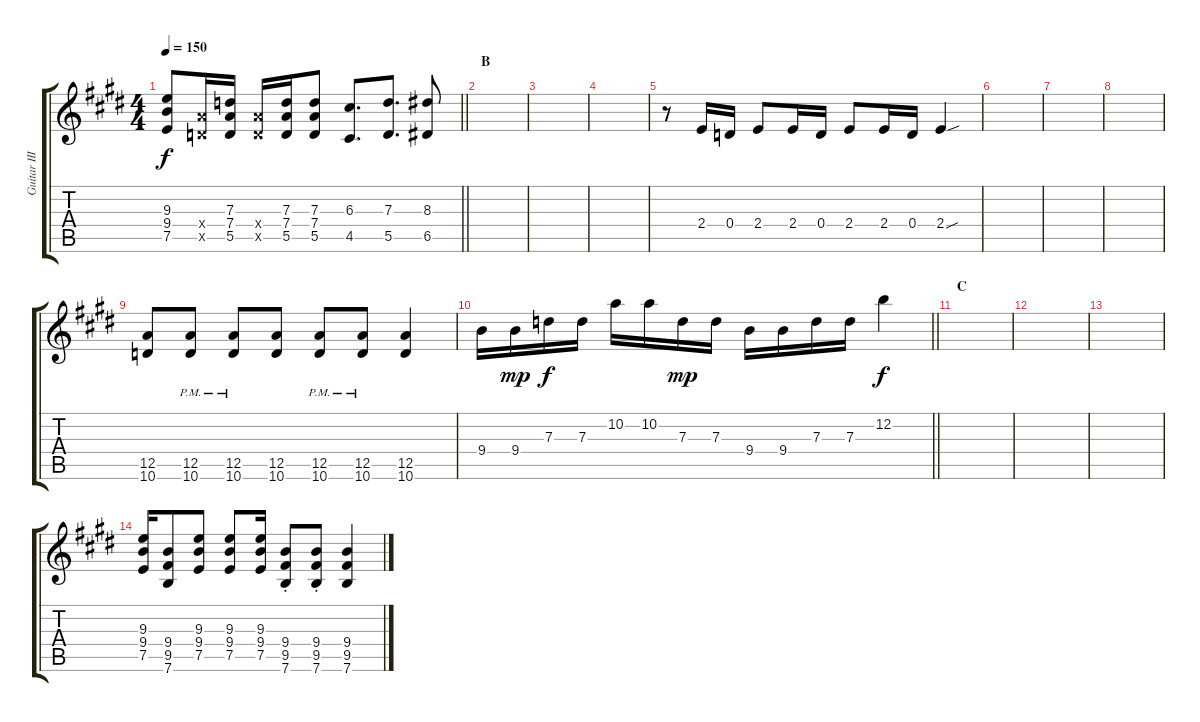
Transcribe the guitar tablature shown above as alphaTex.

\track ("Guitar III (Nakano Azusa)" "Guitar III") {instrument distortionguitar}
\staff {score tabs}
\tuning (E4 B3 G3 D3 A2 E2) {hide}
\ts (4 4)
\tempo 150
\clef g2
\barLineRight lightlight
\ks e
(9.3 9.4 7.5).8{dy f} (7.4{x} 5.5{x}).16 (7.3 7.4 5.5).16 (7.4{x} 5.5{x}).16 (7.3 7.4 5.5).16 (7.3 7.4 5.5).8 (6.3 4.5).8{d} (7.3 5.5).8{d} (8.3 6.5).8 |
\section ("" "B")
|
|
|
r.8 2.4.16 0.4.16 2.4.8 2.4.16 0.4.16 2.4.8 2.4.16 0.4.16 2.4{sou}.4 |
|
|
|
(12.5 10.6).8 (12.5{pm} 10.6{pm}).8 (12.5{pm} 10.6{pm}).8 (12.5 10.6).8 (12.5{pm} 10.6{pm}).8 (12.5{pm} 10.6{pm}).8 (12.5 10.6).4 |
\barLineRight lightlight
9.4.16 9.4.16{dy mp} 7.3.16{dy f} 7.3.16 10.2.16 10.2.16 7.3.16{dy mp} 7.3.16 9.4.16 9.4.16 7.3.16 7.3.16 12.2.4{dy f} |
\section ("" "C")
|
|
|
(9.3 9.4 7.5).16 (9.4 9.5 7.6).8 (9.3 9.4 7.5).8 (9.3 9.4 7.5).8 (9.3 9.4 7.5).16 (9.4{st} 9.5{st} 7.6{st}).8 (9.4{st} 9.5{st} 7.6{st}).8 (9.4 9.5 7.6).4
